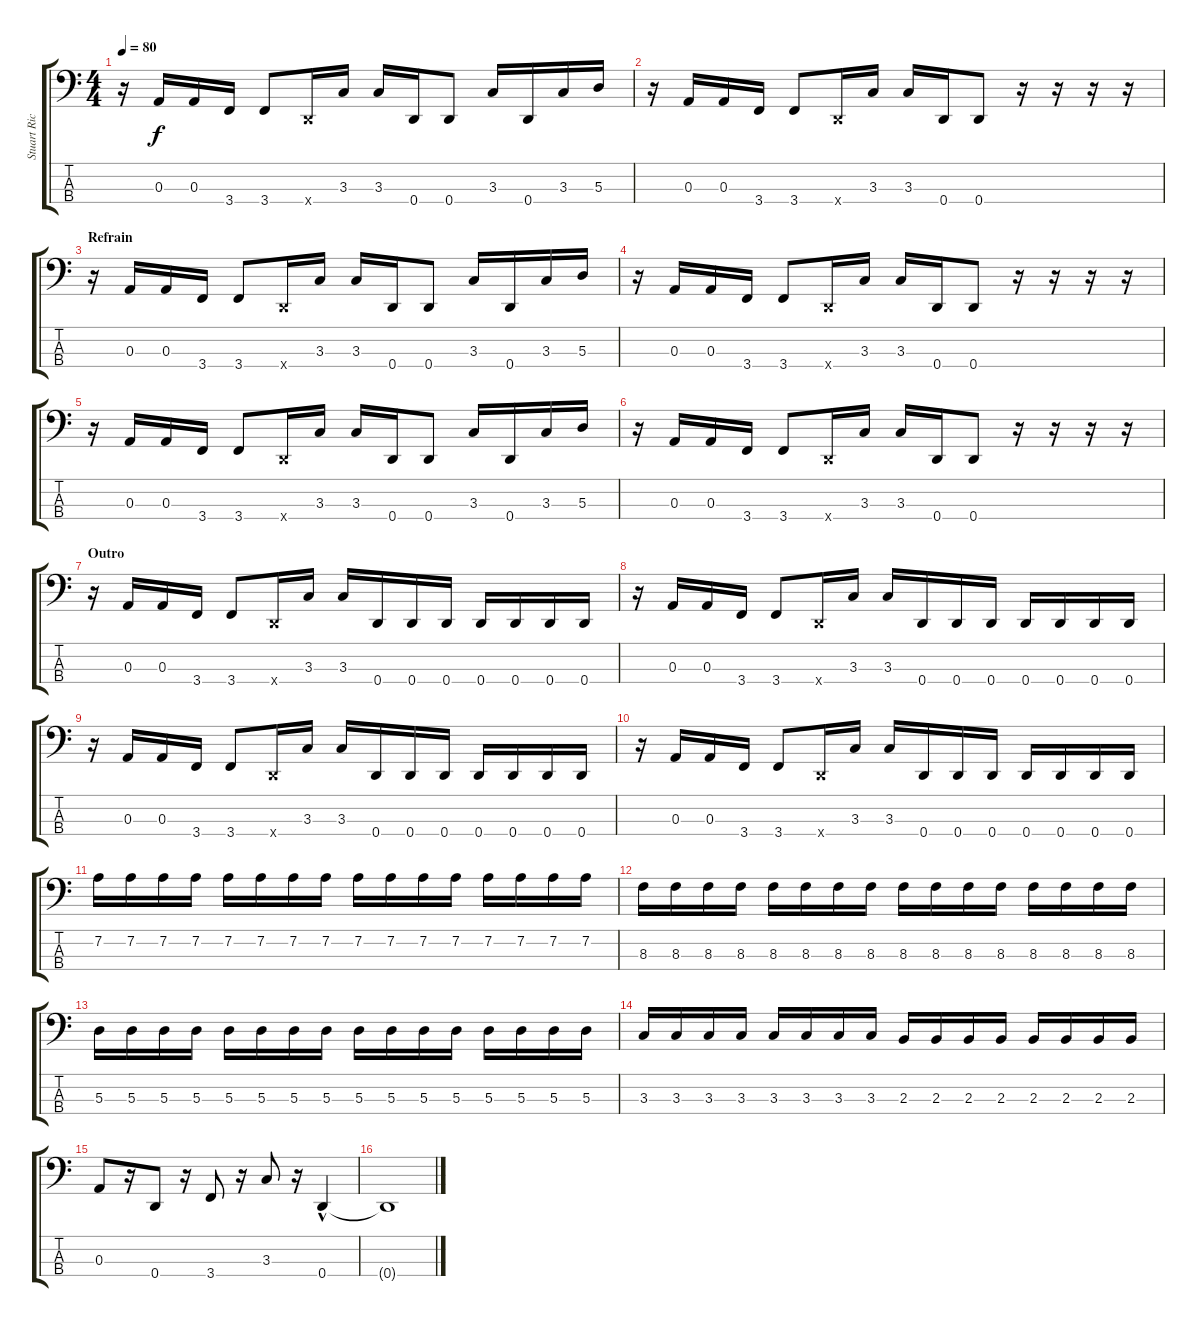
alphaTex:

\track ("Stuart Richardson" "Stuart Ric") {instrument electricbassfinger}
\staff {score tabs}
\tuning (G2 D2 A1 D1) {hide}
\ts (4 4)
\tempo 80
\clef f4
\ks c
r.16{dy f} 0.3.16 0.3.16 3.4.16 3.4.8 0.4{x}.16 3.3.16 3.3.16 0.4.16 0.4.8 3.3.16 0.4.16 3.3.16 5.3.16 |
r.16 0.3.16 0.3.16 3.4.16 3.4.8 0.4{x}.16 3.3.16 3.3.16 0.4.16 0.4.8 r.16 r.16 r.16 r.16 |
\section ("" "Refrain")
r.16 0.3.16 0.3.16 3.4.16 3.4.8 0.4{x}.16 3.3.16 3.3.16 0.4.16 0.4.8 3.3.16 0.4.16 3.3.16 5.3.16 |
r.16 0.3.16 0.3.16 3.4.16 3.4.8 0.4{x}.16 3.3.16 3.3.16 0.4.16 0.4.8 r.16 r.16 r.16 r.16 |
r.16 0.3.16 0.3.16 3.4.16 3.4.8 0.4{x}.16 3.3.16 3.3.16 0.4.16 0.4.8 3.3.16 0.4.16 3.3.16 5.3.16 |
r.16 0.3.16 0.3.16 3.4.16 3.4.8 0.4{x}.16 3.3.16 3.3.16 0.4.16 0.4.8 r.16 r.16 r.16 r.16 |
\section ("" "Outro")
r.16 0.3.16 0.3.16 3.4.16 3.4.8 0.4{x}.16 3.3.16 3.3.16 0.4.16 0.4.16 0.4.16 0.4.16 0.4.16 0.4.16 0.4.16 |
r.16 0.3.16 0.3.16 3.4.16 3.4.8 0.4{x}.16 3.3.16 3.3.16 0.4.16 0.4.16 0.4.16 0.4.16 0.4.16 0.4.16 0.4.16 |
r.16 0.3.16 0.3.16 3.4.16 3.4.8 0.4{x}.16 3.3.16 3.3.16 0.4.16 0.4.16 0.4.16 0.4.16 0.4.16 0.4.16 0.4.16 |
r.16 0.3.16 0.3.16 3.4.16 3.4.8 0.4{x}.16 3.3.16 3.3.16 0.4.16 0.4.16 0.4.16 0.4.16 0.4.16 0.4.16 0.4.16 |
7.2.16 7.2.16 7.2.16 7.2.16 7.2.16 7.2.16 7.2.16 7.2.16 7.2.16 7.2.16 7.2.16 7.2.16 7.2.16 7.2.16 7.2.16 7.2.16 |
8.3.16 8.3.16 8.3.16 8.3.16 8.3.16 8.3.16 8.3.16 8.3.16 8.3.16 8.3.16 8.3.16 8.3.16 8.3.16 8.3.16 8.3.16 8.3.16 |
5.3.16 5.3.16 5.3.16 5.3.16 5.3.16 5.3.16 5.3.16 5.3.16 5.3.16 5.3.16 5.3.16 5.3.16 5.3.16 5.3.16 5.3.16 5.3.16 |
3.3.16 3.3.16 3.3.16 3.3.16 3.3.16 3.3.16 3.3.16 3.3.16 2.3.16 2.3.16 2.3.16 2.3.16 2.3.16 2.3.16 2.3.16 2.3.16 |
0.3.8 r.16 0.4.8 r.16 3.4.8 r.16 3.3.8 r.16 0.4{hac}.4 |
0.4{t}.1
